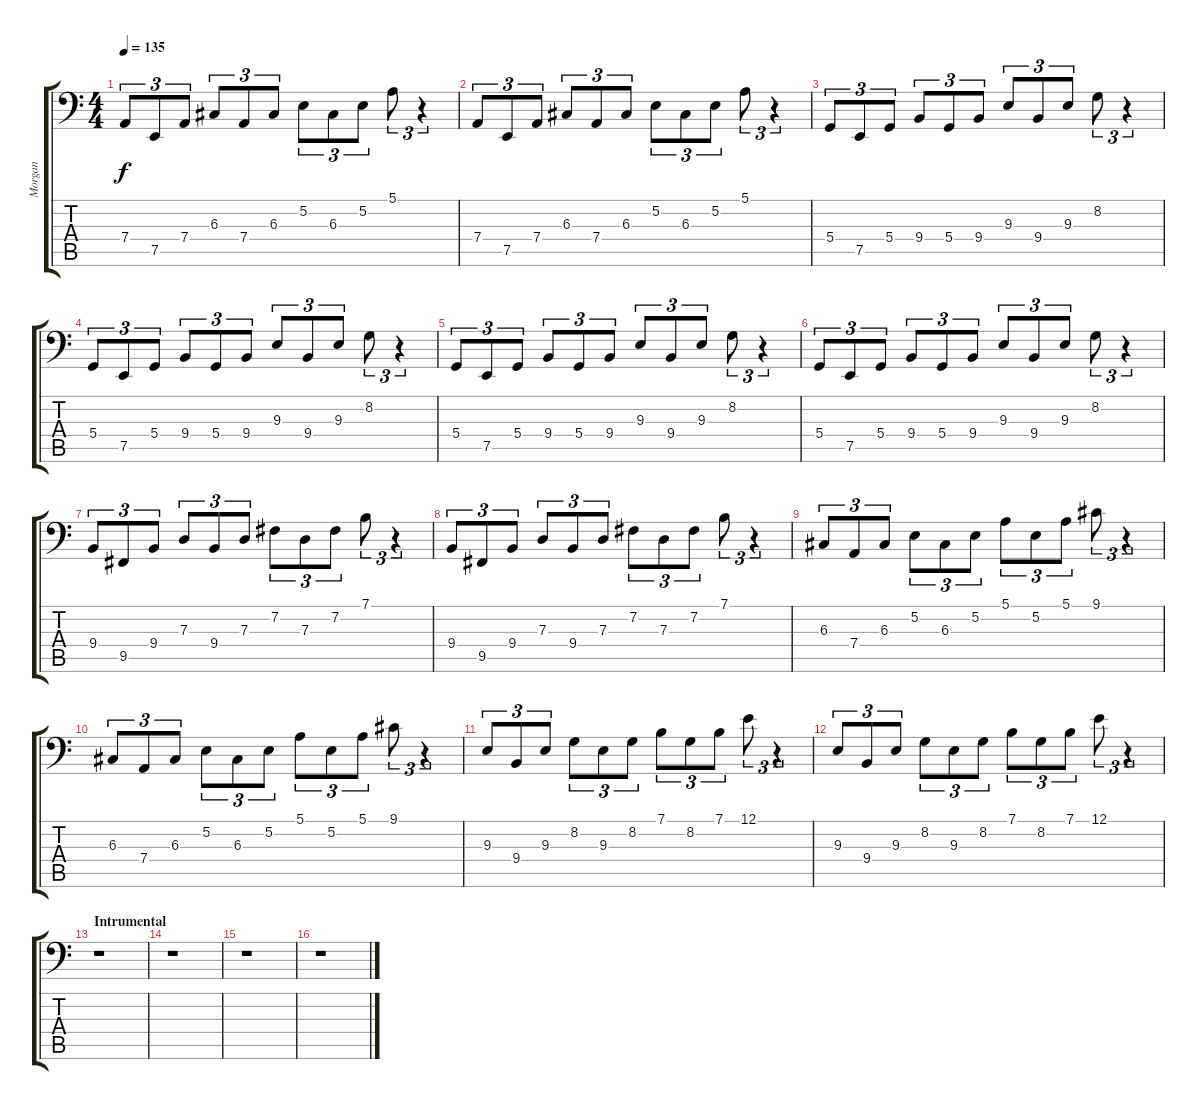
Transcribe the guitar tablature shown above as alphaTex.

\track ("Morgan" "Morgan") {instrument lead2sawtooth}
\staff {score tabs}
\tuning (E3 B2 G2 D2 A1 E1) {hide}
\ts (4 4)
\tempo 135
\clef f4
\ks c
7.4.8{tu (3 2) dy f} 7.5.8{tu (3 2)} 7.4.8{tu (3 2)} 6.3.8{tu (3 2)} 7.4.8{tu (3 2)} 6.3.8{tu (3 2)} 5.2.8{tu (3 2)} 6.3.8{tu (3 2)} 5.2.8{tu (3 2)} 5.1.8{tu (3 2)} r.4{tu (3 2)} |
7.4.8{tu (3 2)} 7.5.8{tu (3 2)} 7.4.8{tu (3 2)} 6.3.8{tu (3 2)} 7.4.8{tu (3 2)} 6.3.8{tu (3 2)} 5.2.8{tu (3 2)} 6.3.8{tu (3 2)} 5.2.8{tu (3 2)} 5.1.8{tu (3 2)} r.4{tu (3 2)} |
5.4.8{tu (3 2)} 7.5.8{tu (3 2)} 5.4.8{tu (3 2)} 9.4.8{tu (3 2)} 5.4.8{tu (3 2)} 9.4.8{tu (3 2)} 9.3.8{tu (3 2)} 9.4.8{tu (3 2)} 9.3.8{tu (3 2)} 8.2.8{tu (3 2)} r.4{tu (3 2)} |
5.4.8{tu (3 2)} 7.5.8{tu (3 2)} 5.4.8{tu (3 2)} 9.4.8{tu (3 2)} 5.4.8{tu (3 2)} 9.4.8{tu (3 2)} 9.3.8{tu (3 2)} 9.4.8{tu (3 2)} 9.3.8{tu (3 2)} 8.2.8{tu (3 2)} r.4{tu (3 2)} |
5.4.8{tu (3 2)} 7.5.8{tu (3 2)} 5.4.8{tu (3 2)} 9.4.8{tu (3 2)} 5.4.8{tu (3 2)} 9.4.8{tu (3 2)} 9.3.8{tu (3 2)} 9.4.8{tu (3 2)} 9.3.8{tu (3 2)} 8.2.8{tu (3 2)} r.4{tu (3 2)} |
5.4.8{tu (3 2)} 7.5.8{tu (3 2)} 5.4.8{tu (3 2)} 9.4.8{tu (3 2)} 5.4.8{tu (3 2)} 9.4.8{tu (3 2)} 9.3.8{tu (3 2)} 9.4.8{tu (3 2)} 9.3.8{tu (3 2)} 8.2.8{tu (3 2)} r.4{tu (3 2)} |
9.4.8{tu (3 2)} 9.5.8{tu (3 2)} 9.4.8{tu (3 2)} 7.3.8{tu (3 2)} 9.4.8{tu (3 2)} 7.3.8{tu (3 2)} 7.2.8{tu (3 2)} 7.3.8{tu (3 2)} 7.2.8{tu (3 2)} 7.1.8{tu (3 2)} r.4{tu (3 2)} |
9.4.8{tu (3 2)} 9.5.8{tu (3 2)} 9.4.8{tu (3 2)} 7.3.8{tu (3 2)} 9.4.8{tu (3 2)} 7.3.8{tu (3 2)} 7.2.8{tu (3 2)} 7.3.8{tu (3 2)} 7.2.8{tu (3 2)} 7.1.8{tu (3 2)} r.4{tu (3 2)} |
6.3.8{tu (3 2)} 7.4.8{tu (3 2)} 6.3.8{tu (3 2)} 5.2.8{tu (3 2)} 6.3.8{tu (3 2)} 5.2.8{tu (3 2)} 5.1.8{tu (3 2)} 5.2.8{tu (3 2)} 5.1.8{tu (3 2)} 9.1.8{tu (3 2)} r.4{tu (3 2)} |
6.3.8{tu (3 2)} 7.4.8{tu (3 2)} 6.3.8{tu (3 2)} 5.2.8{tu (3 2)} 6.3.8{tu (3 2)} 5.2.8{tu (3 2)} 5.1.8{tu (3 2)} 5.2.8{tu (3 2)} 5.1.8{tu (3 2)} 9.1.8{tu (3 2)} r.4{tu (3 2)} |
9.3.8{tu (3 2)} 9.4.8{tu (3 2)} 9.3.8{tu (3 2)} 8.2.8{tu (3 2)} 9.3.8{tu (3 2)} 8.2.8{tu (3 2)} 7.1.8{tu (3 2)} 8.2.8{tu (3 2)} 7.1.8{tu (3 2)} 12.1.8{tu (3 2)} r.4{tu (3 2)} |
9.3.8{tu (3 2)} 9.4.8{tu (3 2)} 9.3.8{tu (3 2)} 8.2.8{tu (3 2)} 9.3.8{tu (3 2)} 8.2.8{tu (3 2)} 7.1.8{tu (3 2)} 8.2.8{tu (3 2)} 7.1.8{tu (3 2)} 12.1.8{tu (3 2)} r.4{tu (3 2)} |
\section ("" "Intrumental")
r.1 |
r.1 |
r.1 |
r.1
